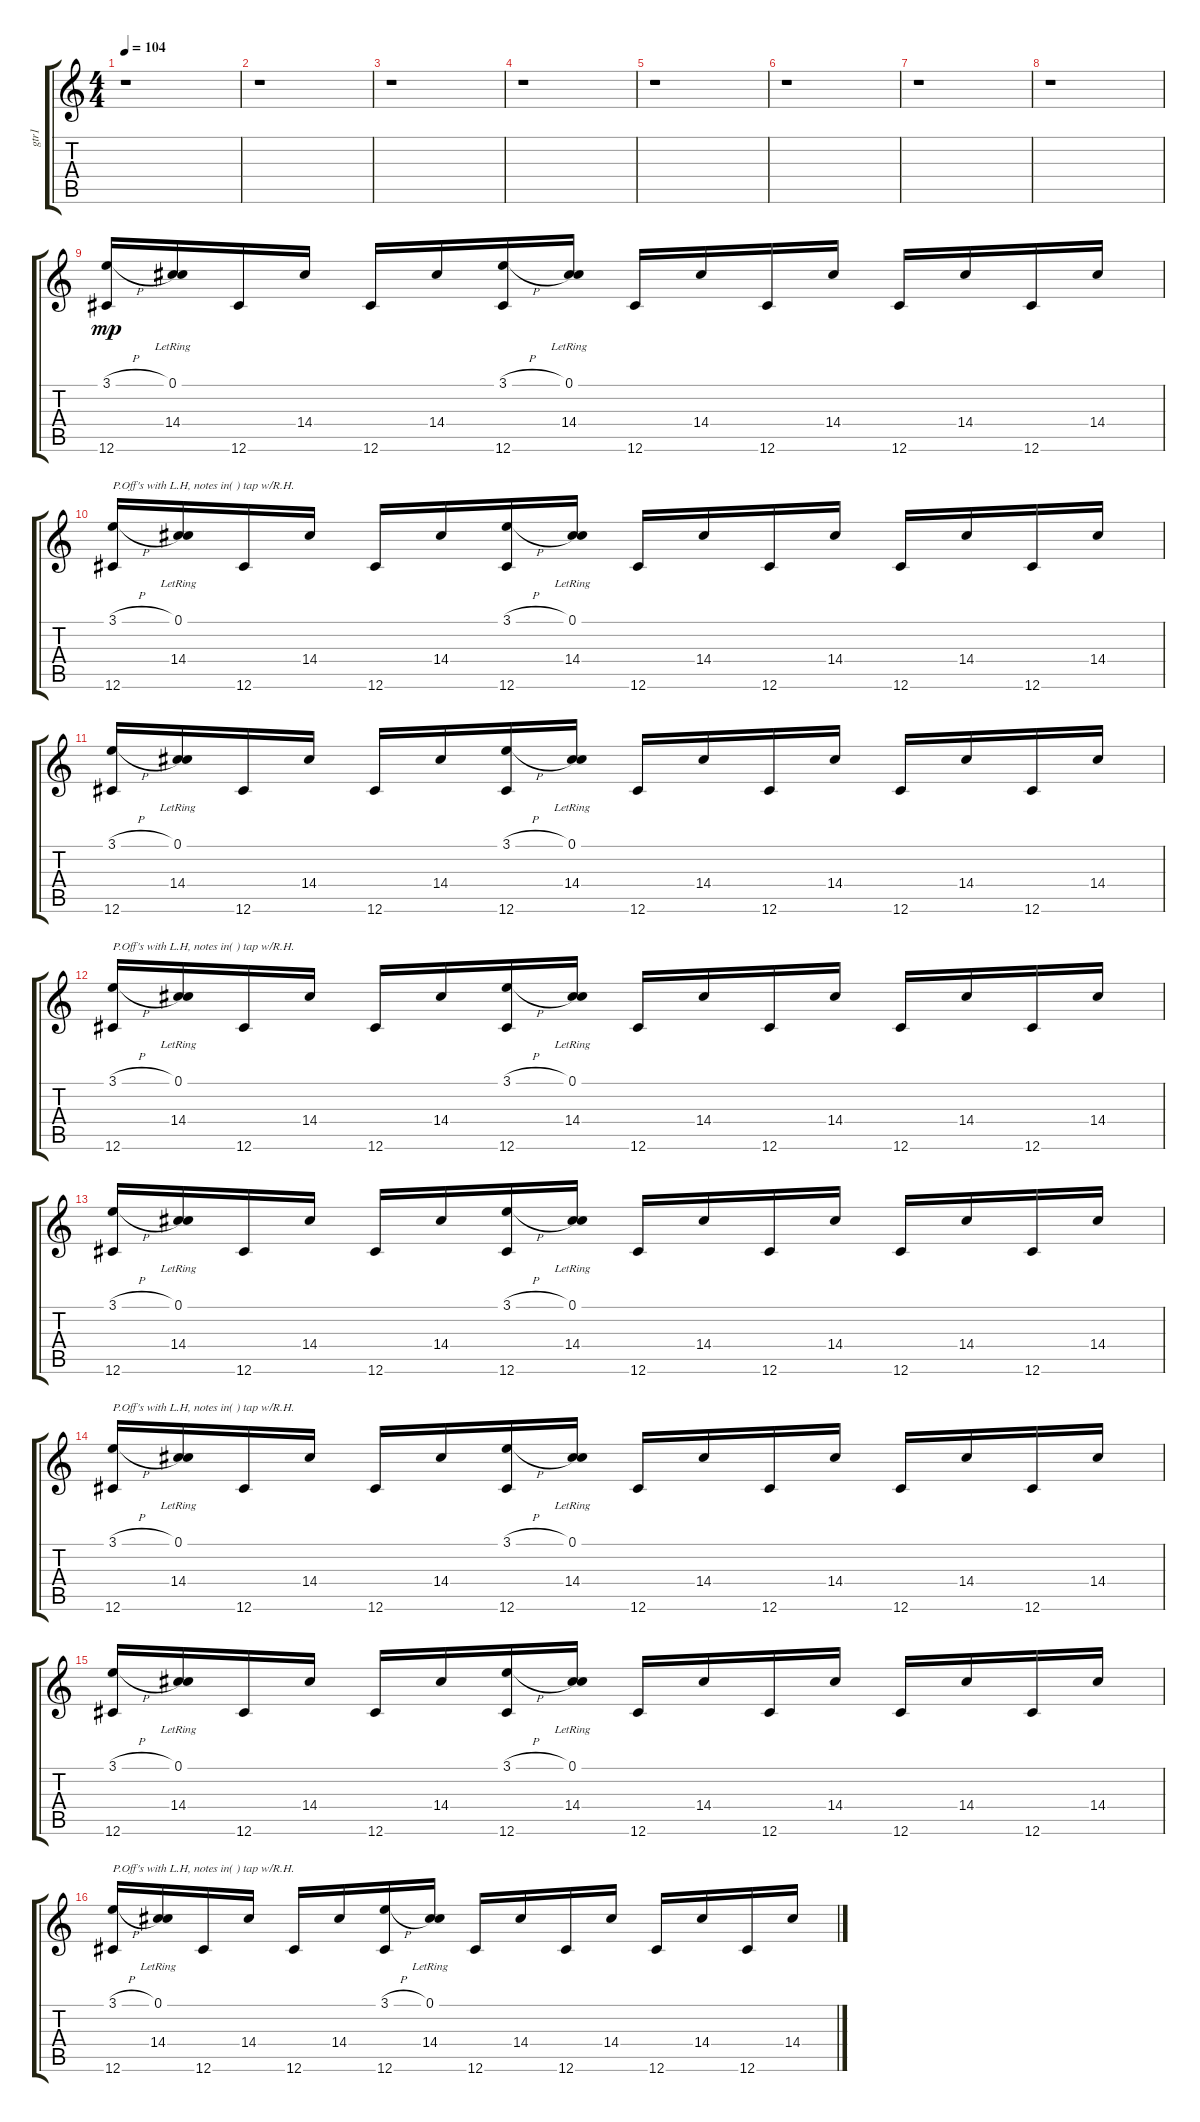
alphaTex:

\track ("gtr1" "gtr1") {instrument electricguitarclean}
\staff {score tabs}
\tuning (Db4 Ab3 E3 B2 Gb2 Db2) {hide}
\ts (4 4)
\tempo 104
\clef g2
\ks c
r.1{dy mp instrument electricguitarclean} |
r.1 |
r.1 |
r.1 |
r.1 |
r.1 |
r.1 |
r.1 |
(3.1{h} 12.6).16 (0.1{lr} 14.4).16 12.6.16 14.4.16 12.6.16 14.4.16 (3.1{h} 12.6).16 (0.1{lr} 14.4).16 12.6.16 14.4.16 12.6.16 14.4.16 12.6.16 14.4.16 12.6.16 14.4.16 |
(3.1{h} 12.6).16{txt "P.Off's with L.H, notes in( ) tap w/R.H."} (0.1{lr} 14.4).16 12.6.16 14.4.16 12.6.16 14.4.16 (3.1{h} 12.6).16 (0.1{lr} 14.4).16 12.6.16 14.4.16 12.6.16 14.4.16 12.6.16 14.4.16 12.6.16 14.4.16 |
(3.1{h} 12.6).16 (0.1{lr} 14.4).16 12.6.16 14.4.16 12.6.16 14.4.16 (3.1{h} 12.6).16 (0.1{lr} 14.4).16 12.6.16 14.4.16 12.6.16 14.4.16 12.6.16 14.4.16 12.6.16 14.4.16 |
(3.1{h} 12.6).16{txt "P.Off's with L.H, notes in( ) tap w/R.H."} (0.1{lr} 14.4).16 12.6.16 14.4.16 12.6.16 14.4.16 (3.1{h} 12.6).16 (0.1{lr} 14.4).16 12.6.16 14.4.16 12.6.16 14.4.16 12.6.16 14.4.16 12.6.16 14.4.16 |
(3.1{h} 12.6).16 (0.1{lr} 14.4).16 12.6.16 14.4.16 12.6.16 14.4.16 (3.1{h} 12.6).16 (0.1{lr} 14.4).16 12.6.16 14.4.16 12.6.16 14.4.16 12.6.16 14.4.16 12.6.16 14.4.16 |
(3.1{h} 12.6).16{txt "P.Off's with L.H, notes in( ) tap w/R.H."} (0.1{lr} 14.4).16 12.6.16 14.4.16 12.6.16 14.4.16 (3.1{h} 12.6).16 (0.1{lr} 14.4).16 12.6.16 14.4.16 12.6.16 14.4.16 12.6.16 14.4.16 12.6.16 14.4.16 |
(3.1{h} 12.6).16 (0.1{lr} 14.4).16 12.6.16 14.4.16 12.6.16 14.4.16 (3.1{h} 12.6).16 (0.1{lr} 14.4).16 12.6.16 14.4.16 12.6.16 14.4.16 12.6.16 14.4.16 12.6.16 14.4.16 |
(3.1{h} 12.6).16{txt "P.Off's with L.H, notes in( ) tap w/R.H."} (0.1{lr} 14.4).16 12.6.16 14.4.16 12.6.16 14.4.16 (3.1{h} 12.6).16 (0.1{lr} 14.4).16 12.6.16 14.4.16 12.6.16 14.4.16 12.6.16 14.4.16 12.6.16 14.4.16
